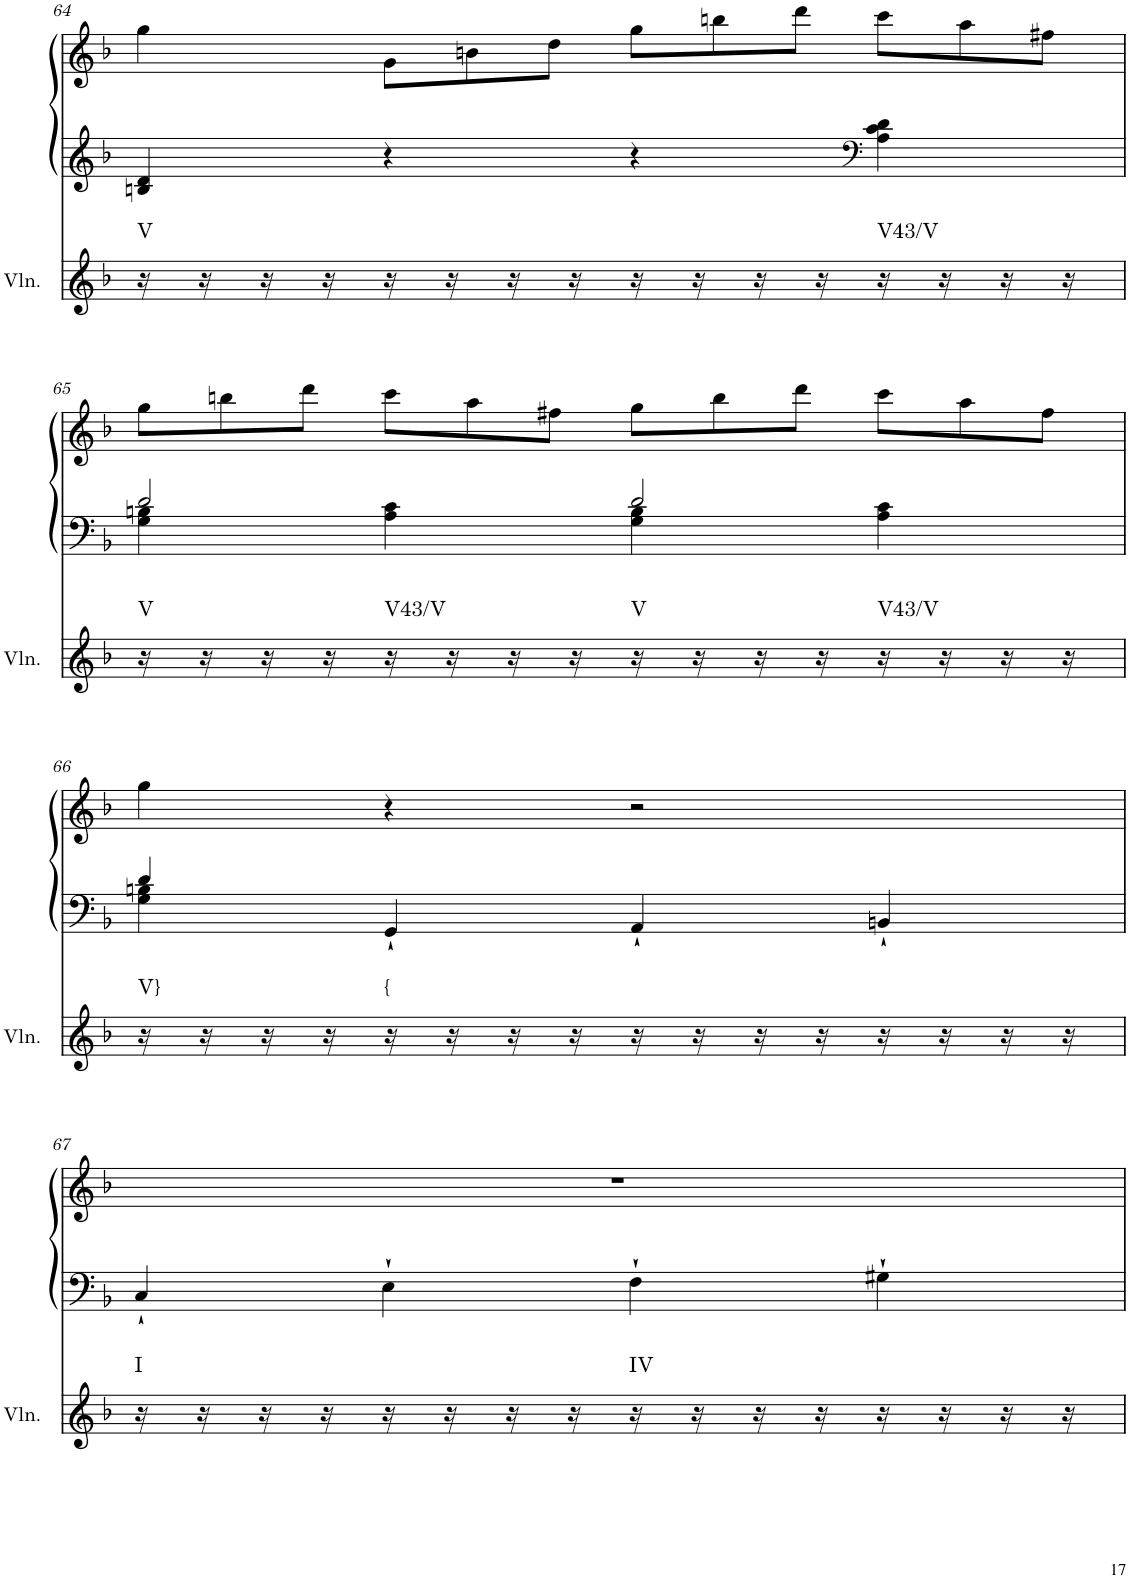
**kern	**harte	**kern	**kern
*part2	*part2	*part1	*part1
*staff3	*	*staff2	*staff1
*I"Violin	*	*I"unbenannt2	*
*I'Vln.	*	*	*
!!LO:PB:g=z
*clefG2	*	*clefG2	*clefG2
*k[b-]	*	*k[b-]	*k[b-]
*M2/2	*	*M2/2	*M2/2
=64	=64	=64	=64
!	!LO:H:kt=V	!	!
16r	N	4Bn/ 4d/	4gg\
16r	.	.	.
16r	.	.	.
16r	.	.	.
*	*	*	*Xtuplet
16r	.	4r	12g\L
16r	.	.	.
.	.	.	12bn\
16r	.	.	.
.	.	.	12dd\J
16r	.	.	.
16r	.	4r	12gg\L
16r	.	.	.
.	.	.	12bbn\
16r	.	.	.
.	.	.	12ddd\J
16r	.	.	.
*	*	*clefF4	*
!	!LO:H:kt=V43/V	!	!
16r	N	4A\ 4c\ 4d\	12ccc\L
16r	.	.	.
.	.	.	12aa\
16r	.	.	.
.	.	.	12ff#X\J
16r	.	.	.
!!LO:LB:g=z
=65	=65	=65	=65
*	*	*^	*
!	!LO:H:kt=V	!	!	!
16r	N	2d/	4G\ 4Bn\	12gg\L
16r	.	.	.	.
.	.	.	.	12bbn\
16r	.	.	.	.
.	.	.	.	12ddd\J
16r	.	.	.	.
!	!LO:H:kt=V43/V	!	!	!
16r	N	.	4A\ 4c\	12ccc\L
16r	.	.	.	.
.	.	.	.	12aa\
16r	.	.	.	.
.	.	.	.	12ff#X\J
16r	.	.	.	.
!	!LO:H:kt=V	!	!	!
16r	N	2d/	4G\ 4B\	12gg\L
16r	.	.	.	.
.	.	.	.	12bb\
16r	.	.	.	.
.	.	.	.	12ddd\J
16r	.	.	.	.
!	!LO:H:kt=V43/V	!	!	!
16r	N	.	4A\ 4c\	12ccc\L
16r	.	.	.	.
.	.	.	.	12aa\
16r	.	.	.	.
.	.	.	.	12ff#\J
16r	.	.	.	.
!!LO:LB:g=z
=66	=66	=66	=66	=66
!	!LO:H:kt=V}	!	!	!
16r	N	4d/	4G\ 4Bn\	4gg\
16r	.	.	.	.
16r	.	.	.	.
16r	.	.	.	.
!	!LO:H:kt={	!	!	!
16r	N	4GG`/	2.ryy	4r
16r	.	.	.	.
16r	.	.	.	.
16r	.	.	.	.
16r	.	4AA`/	.	2r
16r	.	.	.	.
16r	.	.	.	.
16r	.	.	.	.
16r	.	4BBn`/	.	.
16r	.	.	.	.
16r	.	.	.	.
16r	.	.	.	.
*	*	*v	*v	*
!!LO:LB:g=z
=67	=67	=67	=67
!	!LO:H:kt=I	!	!
16r	N	4C`/	1r
16r	.	.	.
16r	.	.	.
16r	.	.	.
16r	.	4E`\	.
16r	.	.	.
16r	.	.	.
16r	.	.	.
!	!LO:H:kt=IV	!	!
16r	N	4F`\	.
16r	.	.	.
16r	.	.	.
16r	.	.	.
16r	.	4G#X`\	.
16r	.	.	.
16r	.	.	.
16r	.	.	.
=	=	=	=
*-	*-	*-	*-
